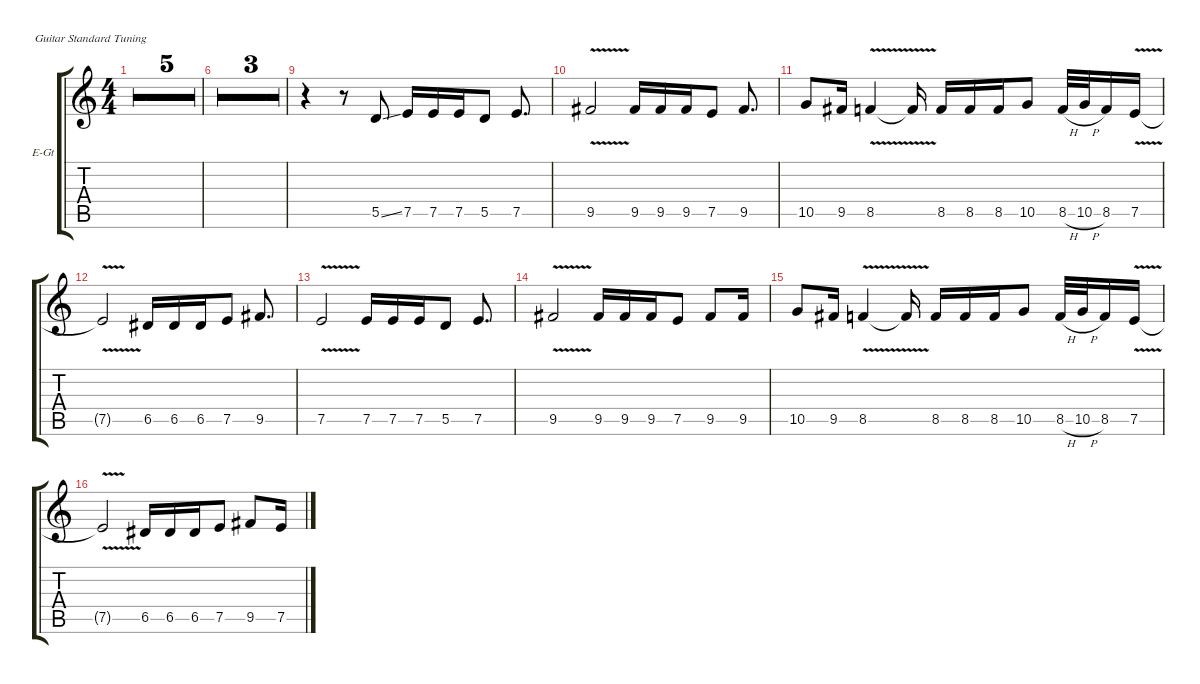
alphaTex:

\hideDynamics
\bracketExtendMode groupsimilarinstruments
\firstSystemTrackNameOrientation horizontal
\otherSystemsTrackNameOrientation horizontal
\track ("Other guitar 2" "E-Gt") {multiBarRest instrument overdrivenguitar}
\staff {score tabs}
\tuning (E4 B3 G3 D3 A2 E2)
\ts (4 4)
\tempo 196
\clef g2
\ks c
r.1{dy f} |
\tempo 196
r.1 |
\tempo 196
r.1 |
\tempo 196
r.1 |
\tempo 196
r.1 |
\tempo 196
\tempo (98 1)
r.1 |
\tempo 98
r.1 |
r.1 |
r.4 r.8 5.5{ss}.8 7.5.16 7.5.16 7.5.16 5.5.8 7.5.8{d} |
9.5{v}.2 9.5.16 9.5.16 9.5.16 7.5.8 9.5.8{d} |
10.5.8 9.5.16 8.5{v}.4 8.5{v t}.16 8.5.16 8.5.16 8.5.16 10.5.8 8.5{h}.32 10.5{h}.32 8.5.16 7.5{v}.16 |
7.5{v t}.2 6.5.16 6.5.16 6.5.16 7.5.8 9.5.8{d} |
7.5{v}.2 7.5.16 7.5.16 7.5.16 5.5.8 7.5.8{d} |
9.5{v}.2 9.5.16 9.5.16 9.5.16 7.5.8 9.5.8 9.5.16 |
10.5.8 9.5.16 8.5{v}.4 8.5{v t}.16 8.5.16 8.5.16 8.5.16 10.5.8 8.5{h}.32 10.5{h}.32 8.5.16 7.5{v}.16 |
7.5{v t}.2 6.5.16 6.5.16 6.5.16 7.5.8 9.5.8 7.5.16
